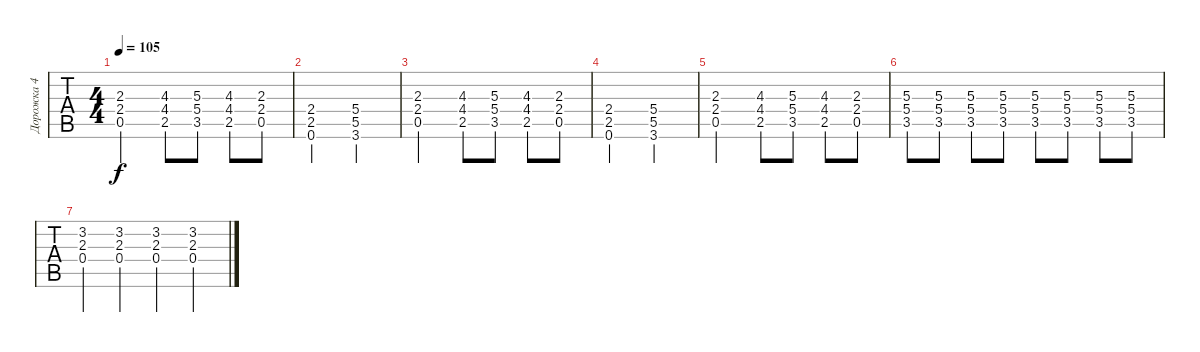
\track ("Дорожка 4" "Дорожка 4") {instrument distortionguitar}
\staff {tabs}
\tuning (E4 B3 G3 D3 A2 E2) {hide}
\ts (4 4)
\tempo 105
\clef g2
\ks c
(2.3 2.4 0.5).2{dy f} (4.3 4.4 2.5).8 (5.3 5.4 3.5).8 (4.3 4.4 2.5).8 (2.3 2.4 0.5).8 |
(2.4 2.5 0.6).2 (5.4 5.5 3.6).2 |
(2.3 2.4 0.5).2 (4.3 4.4 2.5).8 (5.3 5.4 3.5).8 (4.3 4.4 2.5).8 (2.3 2.4 0.5).8 |
(2.4 2.5 0.6).2 (5.4 5.5 3.6).2 |
(2.3 2.4 0.5).2 (4.3 4.4 2.5).8 (5.3 5.4 3.5).8 (4.3 4.4 2.5).8 (2.3 2.4 0.5).8 |
(5.3 5.4 3.5).8 (5.3 5.4 3.5).8 (5.3 5.4 3.5).8 (5.3 5.4 3.5).8 (5.3 5.4 3.5).8 (5.3 5.4 3.5).8 (5.3 5.4 3.5).8 (5.3 5.4 3.5).8 |
(3.2 2.3 0.4).4 (3.2 2.3 0.4).4 (3.2 2.3 0.4).4 (3.2 2.3 0.4).4
